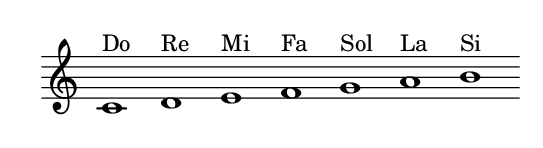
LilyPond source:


\version "2.20.0"       
\language "english" 

#(set! paper-alist (cons '("mio formato" . (cons (* 92 mm) (* 25 mm))) paper-alist))     
\paper {#(set-paper-size "mio formato") top-margin = 4 left-margin = 0}  
\header {tagline = ""}

\relative c' { 
\cadenzaOn 
\omit Staff.TimeSignature 
\hide Staff.Stem
  
c1 ^Do d ^Re e ^Mi f ^Fa g ^Sol a ^La b ^Si  
}